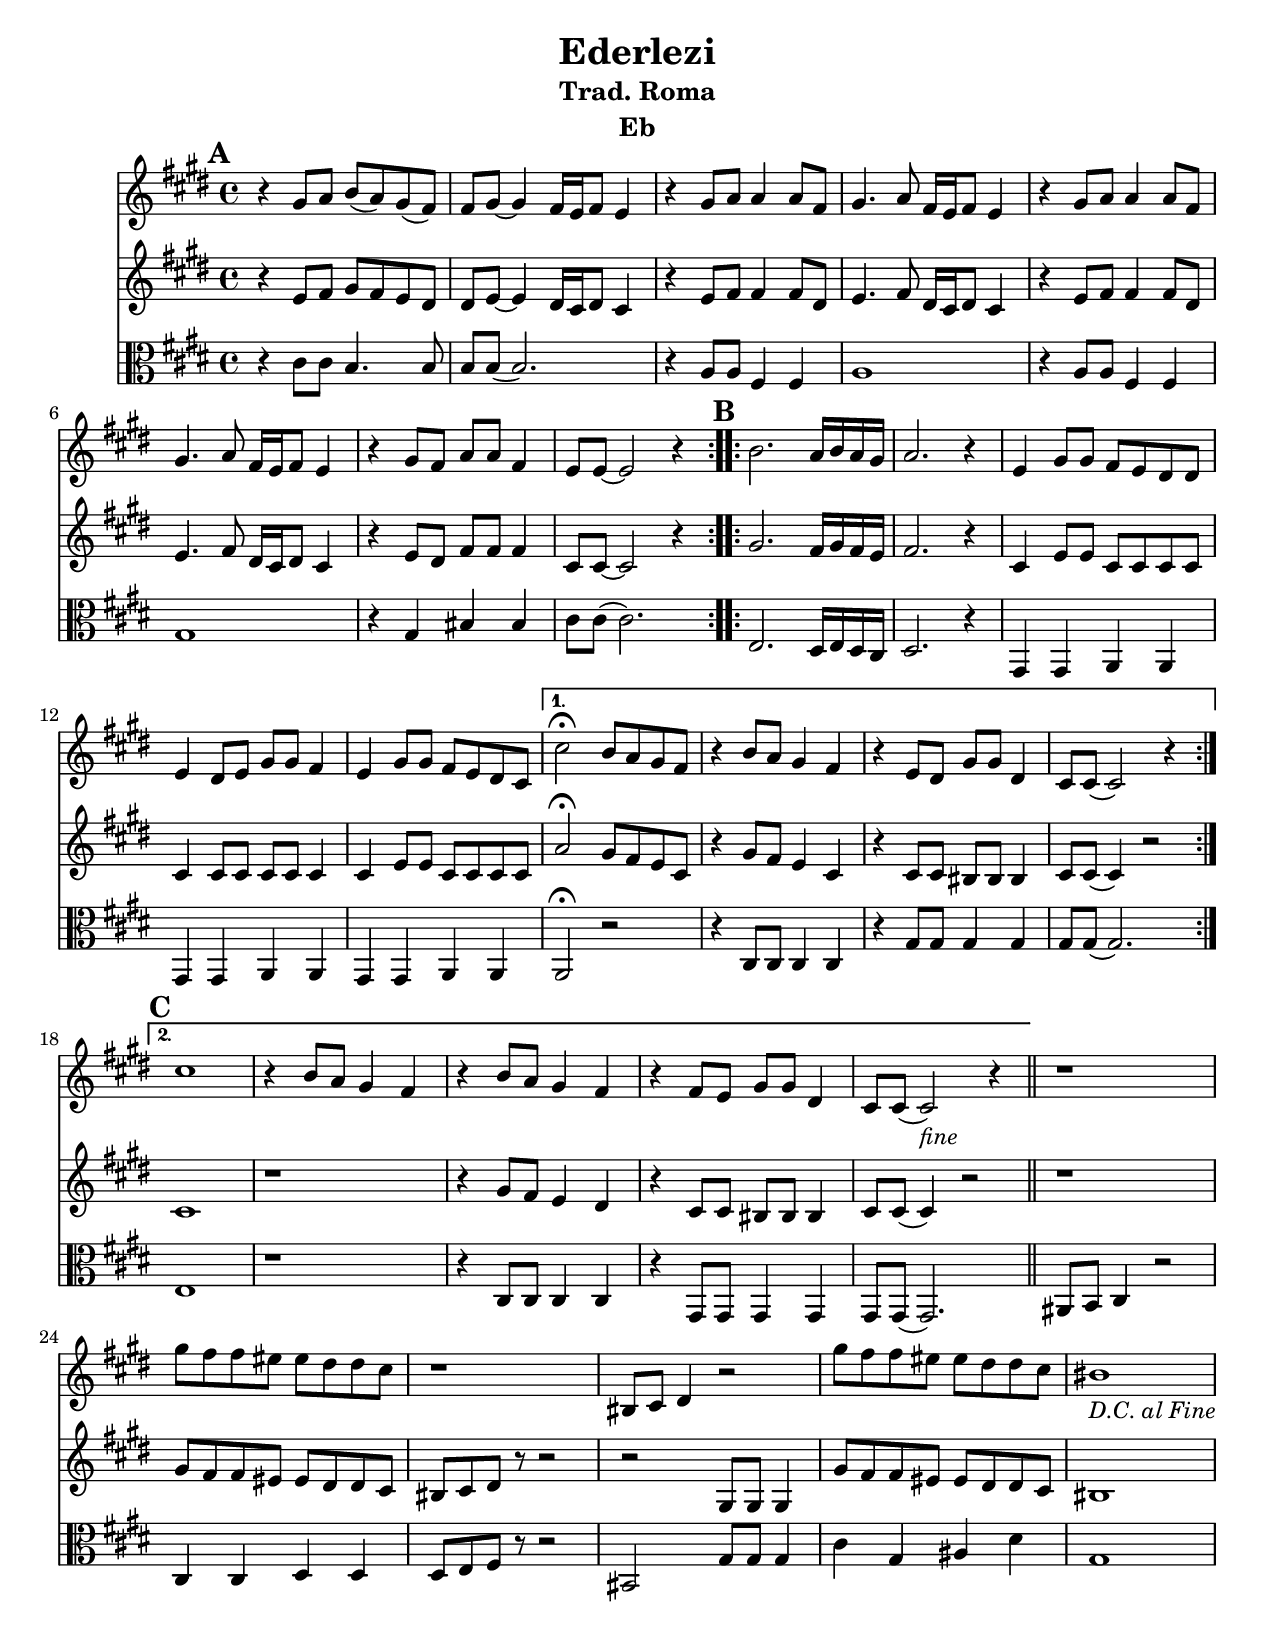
\version "2.18.0"
\include "english.ly"
\pointAndClickOff
%showLastLength = R1*12
\paper{
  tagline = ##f
  print-all-headers = ##t
  #(set-paper-size "letter")
}
date = #(strftime "%d-%m-%Y" (localtime (current-time)))

%\markup{ \italic{ " Updated " \date  }  }

%\markup{ Got something to say? }

global = {
  \clef treble
  \key e \minor
  \time 4/4
  \set Score.markFormatter = #format-mark-box-alphabet
}

%#################################### Melody ########################
primos = \relative c' {
  \global
  %\partial 16*3 a16 d f   %lead in notes

  \repeat volta 2{
    \mark \default
    r4 b8 c d (c)b (a)
    a8 b~b4     a16 g a8 g4
    r4 b8 c c4 c8 a|
    b4. c8 a16 g a8 g4|

    r4 b8 c c4 c8 a|
    b4. c8 a16 g a8 g4|
    r4 b8 a c c a4|
    g8 g~g2 r4|
  }
  %\alternative { { }{ } }

  \repeat volta 2{
    \mark \default

        d'2. c16 d c b
        c2. r4

    g4 b8 b a g fs fs|
    g4 fs8 g b b a4|
    g4 b8 b a g fs e|
  }
  \alternative {
    {
      e'2 \fermata d8 c b a
      r4 d8 c b4 a
      r4 g8 fs b b fs4|
      e8 e (e2) r4|
    }
    {
      \mark \default
      e'1 |
      r4 d8 c b4 a|
      r4 d8 c b4 a
      r4 a8 g b b fs4|
      e8 e (e2) _\markup{\italic fine} r4| \bar"||"
    }
  }
  r1
  b''8 a a gs gs fs fs e
  r1
  %ds8 e fs r r2
  ds,8 e fs4 r2
  b'8 a a gs gs fs fs e
  ds1 _\markup {\italic {D.C. al Fine}}

}
%***********************************************************
%{
\addlyrics{
  %https://musescore.com/user/35722119/scores/6322876
  Sa o Ro -- ma ba -- bo,
  \repeat unfold 4{\skip2}
  e bak -- ren ch --i --n --  en
  \repeat unfold 4{\skip2}
  A me ch -- o --  -- r -- r -- o,
  \repeat unfold 4{\skip2}
  d -- u -- ral ve --  _ sa -- va
  \repeat unfold 1 {}

  Eh -- e -- e -- e -- e e..
  Sao Ro -- ma, ba -- bo ba -- bo,
  Sao Ro -- ma  o da -- je.
  Sao Ro -- ma, ba -- bo ba -- bo,
  % first end
  E.. Er -- de -- le -- zi
  Er -- de -- le -- zi
  Sa -- o Ro -- ma  o da -- je.
 % 2nd end
  E.. Er -- de -- le -- zi
  Er -- de -- le -- zi
  Sa -- o Ro -- ma  o da -- je.

}
\addlyrics{
Sa me a -- ma -- la _
\repeat unfold 4{\skip2}
o -- ro khe -- le -- _ na
\repeat unfold 5{\skip2}
o -- ro khe -- le -- _ na,
\repeat unfold 5{\skip2}
di -- ve ke -- re -- _  na
}
%}
%***********************************************

secund = \relative c' {
  \global
  %\partial 16*3 a16 d f   %lead in notes

  \repeat volta 2{
    \mark \default
    r4 g8 a b a g fs
    fs8 g~g4 fs16 e fs8 e4|
    r4 g8 a a4 a8 fs|
    g4. a8 fs16 e fs8 e4|

    r4 g8 a a4 a8 fs
    g4. a8 fs16 e fs8 e4|
    r4 g8 fs a a a4|
    e8 e~e2 r4|
  }
  %\alternative { { }{ } }

  \repeat volta 2{
    \mark \default
   b'2. a16 b a g|
        a2. r4|


    e4 g8 g e e e e|
    e4 e8 e e e e4
    e4 g8 g e e e e|
  }
  \alternative {
    {
      c'2 \fermata b8 a g e
      r4 b'8 a g4 e
      r4 e8 e ds ds ds4
      e8 e (e4) r2
    }
    {
      e1
      r1
      r4 b'8 a g4 fs
      r4 e8 e ds ds ds4
      e8 e(e4) r2
    }
  }
  r1
  %ds8 e fs4 r2
  b'8 a a gs gs fs fs e
  ds8 e fs r r2
  r2 b,8 b b4
  b'8 a a gs gs fs fs e
  ds1
}
third = \relative c' {
  \global
  \clef alto
 r4 e,8 e d4. d8|
 d8 d(d2.)|
 r4 c8 c a4 a
 c1r4 c8 c a4 a
 b1|
 r4 b ds ds
 e8 e(e2.)
%% bar
 g,2. fs16 g fs e|
    fs2. r4|
 b,4 b c c
 b4 b c c
 b4 b c c
 c2 \fermata r
 r4 e8 e e4 e
 r4 b'8 b b4 b
 b8 b (b2.)
 g1
 r1
 r4 e8 e e4 e
 r4 b8 b b4 b
 b8 b (b2.)
 cs8 d e4 r2
 e4 e fs fs
 fs8 g a r r2
 ds,2 b'8 b b4
 e4 b cs fs
 b,1

}
%################################# Chords #######################
%{
harmonies = \chordmode {
  e2:m
  d2
  g1
  a1:m
  c1
  a1:m
  e2:m
  d2
  g2
  b2:7
  e1:m
  %B
  g1
  a1:m
  e2:m
  a2:m
  e2:m
  a2:m % 12
  e2:m a2:m
  %ending 1 and 2
  c1 a1:m
  g2 b2:7
  e1:m
  c1*2 a1:m
  g2 b2:7
  e1:m
  %end part
  b1
  e2 fs2:7
  b1*2
  e2 fs2:7
  b1
}

%}
\score {\transpose c a
  <<
    \new ChordNames {
      \set chordChanges = ##f
     % \harmonies
    }
    \new Staff
    \primos
    \new Staff \secund
    %\new Staff \partcombine \primos \secund
    \new Staff \third
  >>
  \header{
    title= "Ederlezi"
    subtitle="Trad. Roma"
    composer= ""
    instrument = "Eb"
    arranger= ""
  }
  \layout{indent = 1.0\cm}
  \midi {
    \tempo 4 = 80

    % \midi { }
  }
}
%{
% more verses:
\markup{}
\markup {
  \fill-line {
    \hspace #0.1 % distance from left margin
    \column {
      \line { "1."
	\column {
	  ""
	}
      }
      \hspace #0.2 % vertical distance between verses
      \line { "2."
	\column {
	 ""
	}
      }
    }
    \hspace #0.1  % horiz. distance between columns
    \column {
      \line { "3."
	\column {
	  ""
	}
      }
      \hspace #0.2 % distance between verses
      \line { "4."
	\column {
	 ""
	}
      }
    }
    \hspace #0.1 % distance to right margin
  }
}

%}


%{
https://www.youtube.com/watch?v=yGuCqAfxNqU
 Sa o Roma babo,
E bakren cinen.
A me coro, dural besava.
A a daje, amaro dive.
Amaro dive erdelezi.
Ediwado babo, amenge bakro.
Sa o Roma, babo.
E bakren cinen. Eeee...j,
Sa o Roma, babo babo,
Sa o Roma daje. Sa o Roma, babo babo,
E.. Erdelezi. Erdelezi,
Sa o Roma Daje. Eeee...
Sa o Roma, babo babo,
Sa o Roma daje.
Sa o Roma, babo babo,
 Eeee... Erdelezi, Erdelezi.
Sa o Roma Daje

***************

LYRICS IN ROMANI
Sa me amala oro khelena Oro khelena,
dive kerena
Sa o Roma daje
Sa o Roma babo babo
Sa o Roma o daje Sa o Roma babo babo Ej, Ederlezi Ederlezi
 Sa o Roma daje Amaro dive Amaro dive,
Ederlezi Sa me amala oro khelena Oro khelena, dive kerena Sa o Roma daje Sa o Roma babo babo Sa o Roma daje Sa o Roma babo babo Ej, Ederlezi Ederlezi Sa o Roma daje Sa me amala oro khelena Oro khelena, dive kerena Sa o Roma babo, e bakren chinen Amaro dive E devado babo Sa o Roma babo babo Sa o Roma o daje Sa o Roma babo babo Ej, Ederlezi Ederlezi Sa o Roma daje Sa o Roma babo babo Sa o Roma o daje Sa o Roma babo babo Ederlezi Ederlezi Sa o Roma daje LYRICS IN ENGLISH All my friends are dancing the oro Dancing the oro, celebrating the day Dancing the oro, celebrating the day All the Roma, dad, dad All the Roma, mommy All the Roma, dad, dad Oh! Ederlezi Ederlezi All the Roma, mommy Our day Our day, Ederlezi All my friends are dancing the oro Dancing the oro, celebrating the day All the Roma, mommy All the Roma, dad, dad All the Roma, mommy All the Roma, dad, dad Oh! Ederlezi Ederlezi All the Roma, mommy All my friends are dancing the oro Dancing the oro, celebrating the day All the Roma, dad, slaughter lambs Our day They give us, Dad, All the Roma, dad, dad All the Roma, mommy All the Roma, dad, dad Oh! Ederlezi Ederlezi All the Roma, mommy All the Roma, dad, dad All the Roma, mommy All the Roma, dad, dad Ederlezi Ederlezi All the Roma, mommy LYRICS IN TURKISH Tüm arkadaşlarım hora oynuyor Hora oynayıp bugünü kutluyorlar Tüm Roma, anneciğim Tüm Roma, baba, baba Tüm Roma, anneciğim Tüm Roma, baba, baba Ey, Ederlezi Ederlezi Tüm Roma, anneciğim Bizim günümüz Bizim günümüz, Ederlezi Tüm arkadaşlarım hora oynuyor Hora oynayıp bugünü kutluyorlar Tüm Roma, anneciğim Tüm Roma, baba, baba Tüm Roma, anneciğim Tüm Roma, baba, baba Ey, Ederlezi Ederlezi Tüm Roma, anneciğim Tüm arkadaşlarım hora oynuyor Hora oynayıp bugünü kutluyorlar Tüm Roma, baba, kuzu avlıyor Bizim günümüz Bize, baba, Tüm Roma, baba, baba Tüm Roma, anneciğim Tüm Roma, baba, baba Ey, Ederlezi Ederlezi Tüm Roma, anneciğim Tüm Roma, baba, baba Tüm Roma, anneciğim Tüm Roma, baba, baba Ederlezi Ederlezi Tüm Roma, anneciğim LYRICS IN FRENCH Tous mes amis dansent l'oro Ils dansent l'oro, ils fêtent le jour Tous les Roms, maman Tous les Roms, papa, papa Tous les Roms, maman Tous les Roms, papa, papa Ô! Ederlezi Ederlezi Tous les Roms, maman Notre jour Notre jour, Ederlezi Tous mes amis dansent l'oro Ils dansent l'oro, ils fêtent le jour Tous les Roms, maman Tous les Roms, papa, papa Tous les Roms, maman Tous les Roms, papa, papa Ô! Ederlezi Ederlezi Tous les Roms, maman Tous mes amis dansent l'oro Ils dansent l'oro, ils fêtent le jour Tous les Roms, papa, sacrifient l'agneau Notre jour Ils nous donnent, Papa Tous les Roms, papa, papa Tous les Roms, maman Tous les Roms, papa, papa Ô! Ederlezi Ederlezi Tous les Roms, maman Tous les Roms, papa, papa Tous les Roms, maman Tous les Roms, papa, papa Ederlezi Ederlezi Tous les Roms, maman LYRICS IN PORTUGUESE Todos os meus amigos dançam o oro Dançam o oro, celebram o dia Toda a Roma mamãe Toda a Roma papai, papai Toda a Roma mamãe Toda a Roma papai, papai Ó! Ederlezi Ederlezi Toda a Roma mamãe Nosso dia Nosso dia, Ederlezi Todos os meus amigos dançam o oro Dançam o oro, celebram o dia Toda a Roma mamãe Toda a Roma papai, papai Toda a Roma mamãe Toda a Roma papai, papai Ó! Ederlezi Ederlezi Toda a Roma mamãe Todos os meus amigos dançam o oro Dançam o oro, celebram o dia Toda a Roma, papai, sacrifica cordeiros Nosso dia Oferecemos, papai, Toda a Roma papai, papai Toda a Roma mamãe Toda a Roma papai, papai Ó! Ederlezi Ederlezi Toda a Roma mamãe Toda a Roma papai, papai Toda a Roma mamãe Toda a Roma papai, papai Ederlezi Ederlezi Toda a Roma mamãe

%}